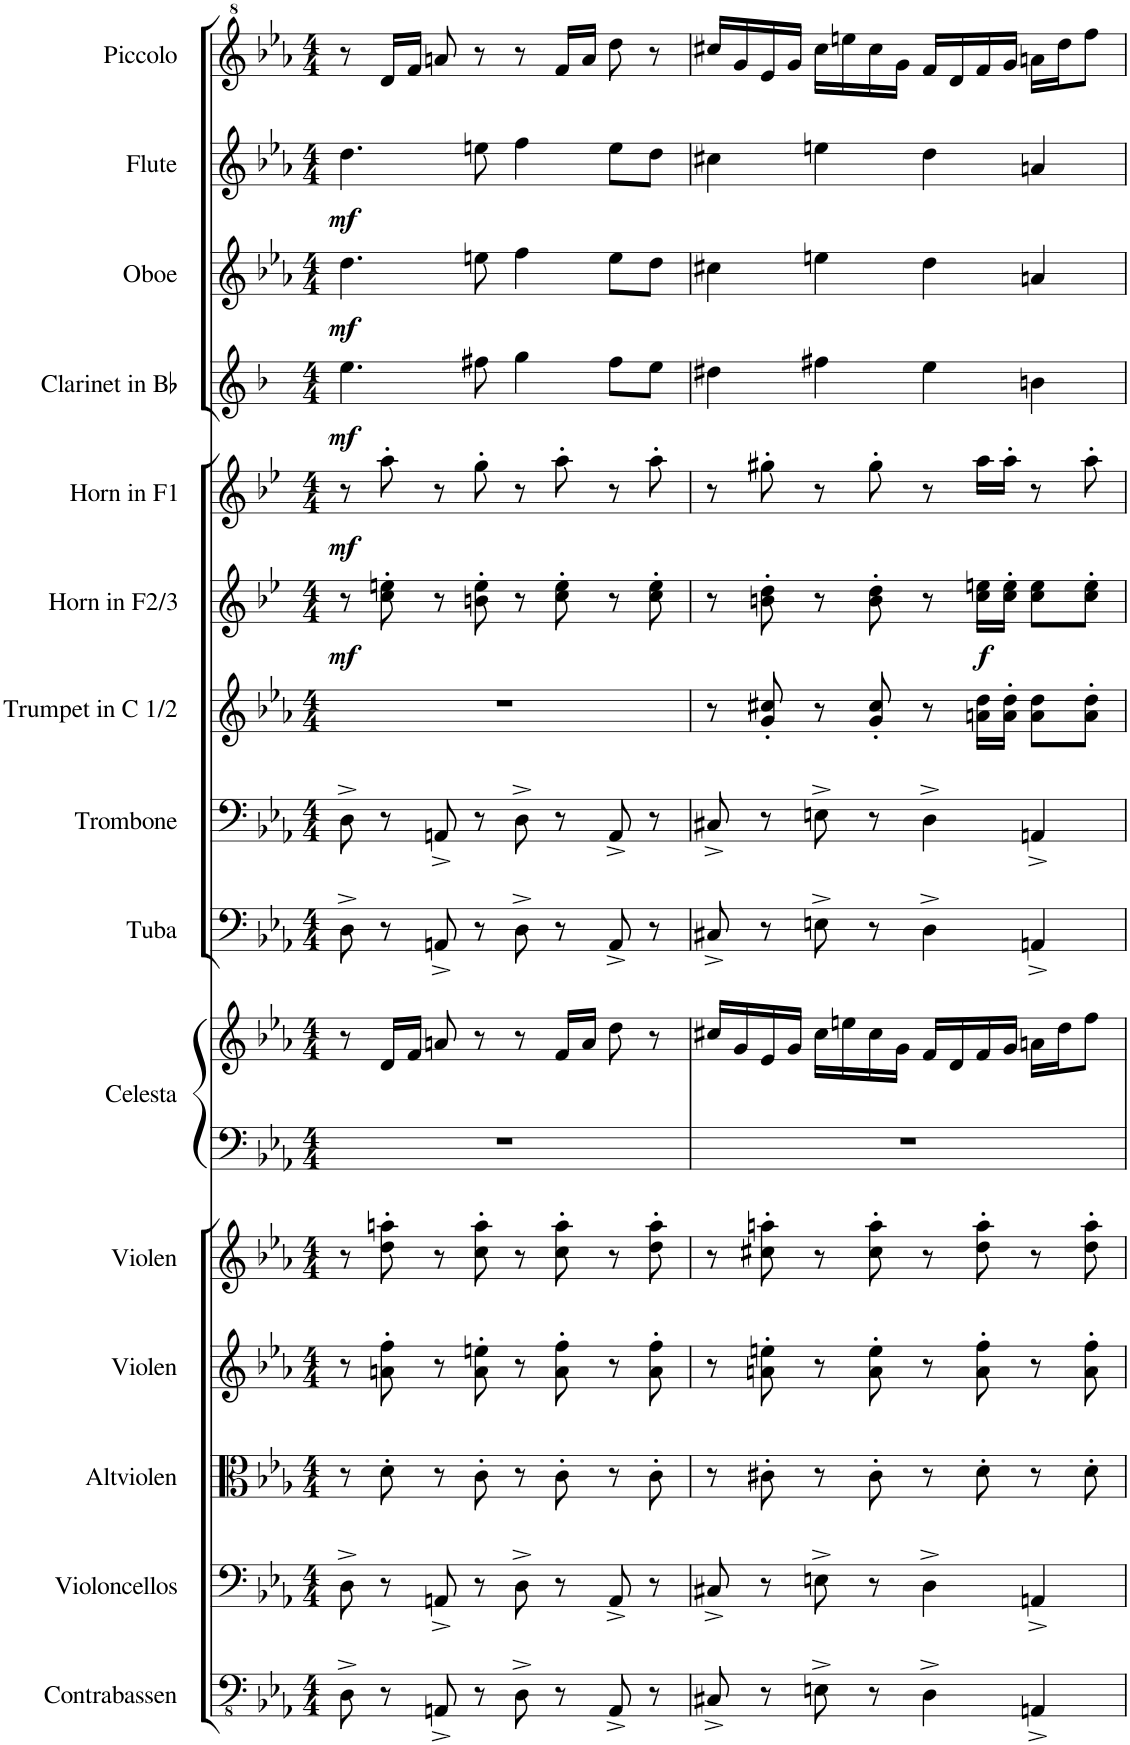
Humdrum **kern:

**kern	**kern	**kern	**kern	**kern	**kern	**kern	**kern	**kern	**kern	**kern	**dynam	**kern	**dynam	**kern	**dynam	**kern	**dynam	**kern	**dynam	**kern
*part15	*part14	*part13	*part12	*part11	*part10	*part10	*part9	*part8	*part7	*part6	*part6	*part5	*part5	*part4	*part4	*part3	*part3	*part2	*part2	*part1
*staff16	*staff15	*staff14	*staff13	*staff12	*staff11	*staff10	*staff9	*staff8	*staff7	*staff6	*staff6	*staff5	*staff5	*staff4	*staff4	*staff3	*staff3	*staff2	*staff2	*staff1
*I"Contrabassen	*I"Violoncellos	*I"Altviolen	*I"Violen	*I"Violen	*I"Celesta	*	*I"Tuba	*I"Trombone	*I"Trumpet in C 1/2	*I"Horn in F2/3	*	*I"Horn in F1	*	*I"Clarinet in Bb	*	*I"Oboe	*	*I"Flute	*	*I"Piccolo
*I'Ca. Bsn.	*I'Vcs.	*I'A. Vln.	*I'Vln.	*I'Vln.	*I'Cel.	*	*I'Tba.	*I'Tbn.	*	*	*	*	*	*	*	*I'Ob.	*	*I'Fl.	*	*I'Picc.
*clefFv4	*clefF4	*clefC3	*clefG2	*clefG2	*clefF4	*clefG2	*clefF4	*clefF4	*clefG2	*clefG2	*	*clefG2	*	*clefG2	*	*clefG2	*	*clefG2	*	*clefG^2
*	*	*	*	*	*Trd-7c-12	*Trd-7c-12	*	*	*Trd1c2	*Trd4c7	*	*Trd4c7	*	*Trd1c2	*	*	*	*	*	*Trd-7c-12
*k[b-e-a-]	*k[b-e-a-]	*k[b-e-a-]	*k[b-e-a-]	*k[b-e-a-]	*k[b-e-a-]	*k[b-e-a-]	*k[b-e-a-]	*k[b-e-a-]	*k[b-e-a-]	*k[b-e-]	*	*k[b-e-]	*	*k[b-]	*	*k[b-e-a-]	*	*k[b-e-a-]	*	*k[b-e-a-]
*M4/4	*M4/4	*M4/4	*M4/4	*M4/4	*M4/4	*M4/4	*M4/4	*M4/4	*M4/4	*M4/4	*	*M4/4	*	*M4/4	*	*M4/4	*	*M4/4	*	*M4/4
=1	=1	=1	=1	=1	=1	=1	=1	=1	=1	=1	=1	=1	=1	=1	=1	=1	=1	=1	=1	=1
!	!	!	!	!	!	!	!	!	!	!	!LO:DY:b	!	!LO:DY:b	!	!LO:DY:b	!	!LO:DY:b	!	!LO:DY:b	!
8DD^\	8D^\	8r	8r	8r	1r	8r	8D^\	8D^\	1r	8r	mf	8r	mf	4.ee\	mf	4.dd\	mf	4.dd\	mf	8r
8r	8r	8d'\	8an\' 8ff\'	8dd\' 8aan\'	.	16d/LL	8r	8r	.	8cc\' 8een\'	.	8aa'\	.	.	.	.	.	.	.	16dd/LL
.	.	.	.	.	.	16f/JJ	.	.	.	.	.	.	.	.	.	.	.	.	.	16ff/JJ
8AAAn^/	8AAn^/	8r	8r	8r	.	8an/	8AAn^/	8AAn^/	.	8r	.	8r	.	.	.	.	.	.	.	8aan/
8r	8r	8c'\	8a\' 8een\'	8cc\' 8aa\'	.	8r	8r	8r	.	8bn\' 8ee\'	.	8gg'\	.	8ff#X\	.	8een\	.	8een\	.	8r
8DD^\	8D^\	8r	8r	8r	.	8r	8D^\	8D^\	.	8r	.	8r	.	4gg\	.	4ff\	.	4ff\	.	8r
8r	8r	8c'\	8a\' 8ff\'	8cc\' 8aa\'	.	16f/LL	8r	8r	.	8cc\' 8ee\'	.	8aa'\	.	.	.	.	.	.	.	16ff/LL
.	.	.	.	.	.	16a/JJ	.	.	.	.	.	.	.	.	.	.	.	.	.	16aa/JJ
8AAA^/	8AA^/	8r	8r	8r	.	8dd\	8AA^/	8AA^/	.	8r	.	8r	.	8ff#\L	.	8ee\L	.	8ee\L	.	8ddd\
8r	8r	8c'\	8a\' 8ff\'	8dd\' 8aa\'	.	8r	8r	8r	.	8cc\' 8ee\'	.	8aa'\	.	8ee\J	.	8dd\J	.	8dd\J	.	8r
=2	=2	=2	=2	=2	=2	=2	=2	=2	=2	=2	=2	=2	=2	=2	=2	=2	=2	=2	=2	=2
8CC#X^/	8C#X^/	8r	8r	8r	1r	16cc#X/LL	8C#X^/	8C#X^/	8r	8r	.	8r	.	4dd#X\	.	4cc#X\	.	4cc#X\	.	16ccc#X/LL
.	.	.	.	.	.	16g/	.	.	.	.	.	.	.	.	.	.	.	.	.	16gg/
8r	8r	8c#X'\	8an\' 8een\'	8cc#X\' 8aan\'	.	16e-/	8r	8r	8g/' 8cc#X/'	8bn\' 8dd\'	.	8gg#X'\	.	.	.	.	.	.	.	16ee-/
.	.	.	.	.	.	16g/JJ	.	.	.	.	.	.	.	.	.	.	.	.	.	16gg/JJ
8EEn^\	8En^\	8r	8r	8r	.	16cc#\LL	8En^\	8En^\	8r	8r	.	8r	.	4ff#X\	.	4een\	.	4een\	.	16ccc#\LL
.	.	.	.	.	.	16een\	.	.	.	.	.	.	.	.	.	.	.	.	.	16eeen\
8r	8r	8c#'\	8a\' 8ee\'	8cc#\' 8aa\'	.	16cc#\	8r	8r	8g/' 8cc#/'	8b\' 8dd\'	.	8gg#'\	.	.	.	.	.	.	.	16ccc#\
.	.	.	.	.	.	16g\JJ	.	.	.	.	.	.	.	.	.	.	.	.	.	16gg\JJ
4DD^\	4D^\	8r	8r	8r	.	16f/LL	4D^\	4D^\	8r	8r	.	8r	.	4ee\	.	4dd\	.	4dd\	.	16ff/LL
.	.	.	.	.	.	16d/	.	.	.	.	.	.	.	.	.	.	.	.	.	16dd/
!	!	!	!	!	!	!	!	!	!	!	!LO:DY:b	!	!	!	!	!	!	!	!	!
.	.	8d'\	8a\' 8ff\'	8dd\' 8aa\'	.	16f/	.	.	16an\ 16dd\LL	16cc\ 16een\LL	f	16aa\LL	.	.	.	.	.	.	.	16ff/
.	.	.	.	.	.	16g/JJ	.	.	16a\' 16dd\'JJ	16cc\' 16ee\'JJ	.	16aa'\JJ	.	.	.	.	.	.	.	16gg/JJ
4AAAn^/	4AAn^/	8r	8r	8r	.	16an\LL	4AAn^/	4AAn^/	8a\ 8dd\L	8cc\ 8ee\L	.	8r	.	4bn\	.	4an/	.	4an/	.	16aan\LL
.	.	.	.	.	.	16dd\J	.	.	.	.	.	.	.	.	.	.	.	.	.	16ddd\J
.	.	8d'\	8a\' 8ff\'	8dd\' 8aa\'	.	8ff\J	.	.	8a\' 8dd\'J	8cc\' 8ee\'J	.	8aa'\	.	.	.	.	.	.	.	8fff\J
=	=	=	=	=	=	=	=	=	=	=	=	=	=	=	=	=	=	=	=	=
*-	*-	*-	*-	*-	*-	*-	*-	*-	*-	*-	*-	*-	*-	*-	*-	*-	*-	*-	*-	*-
